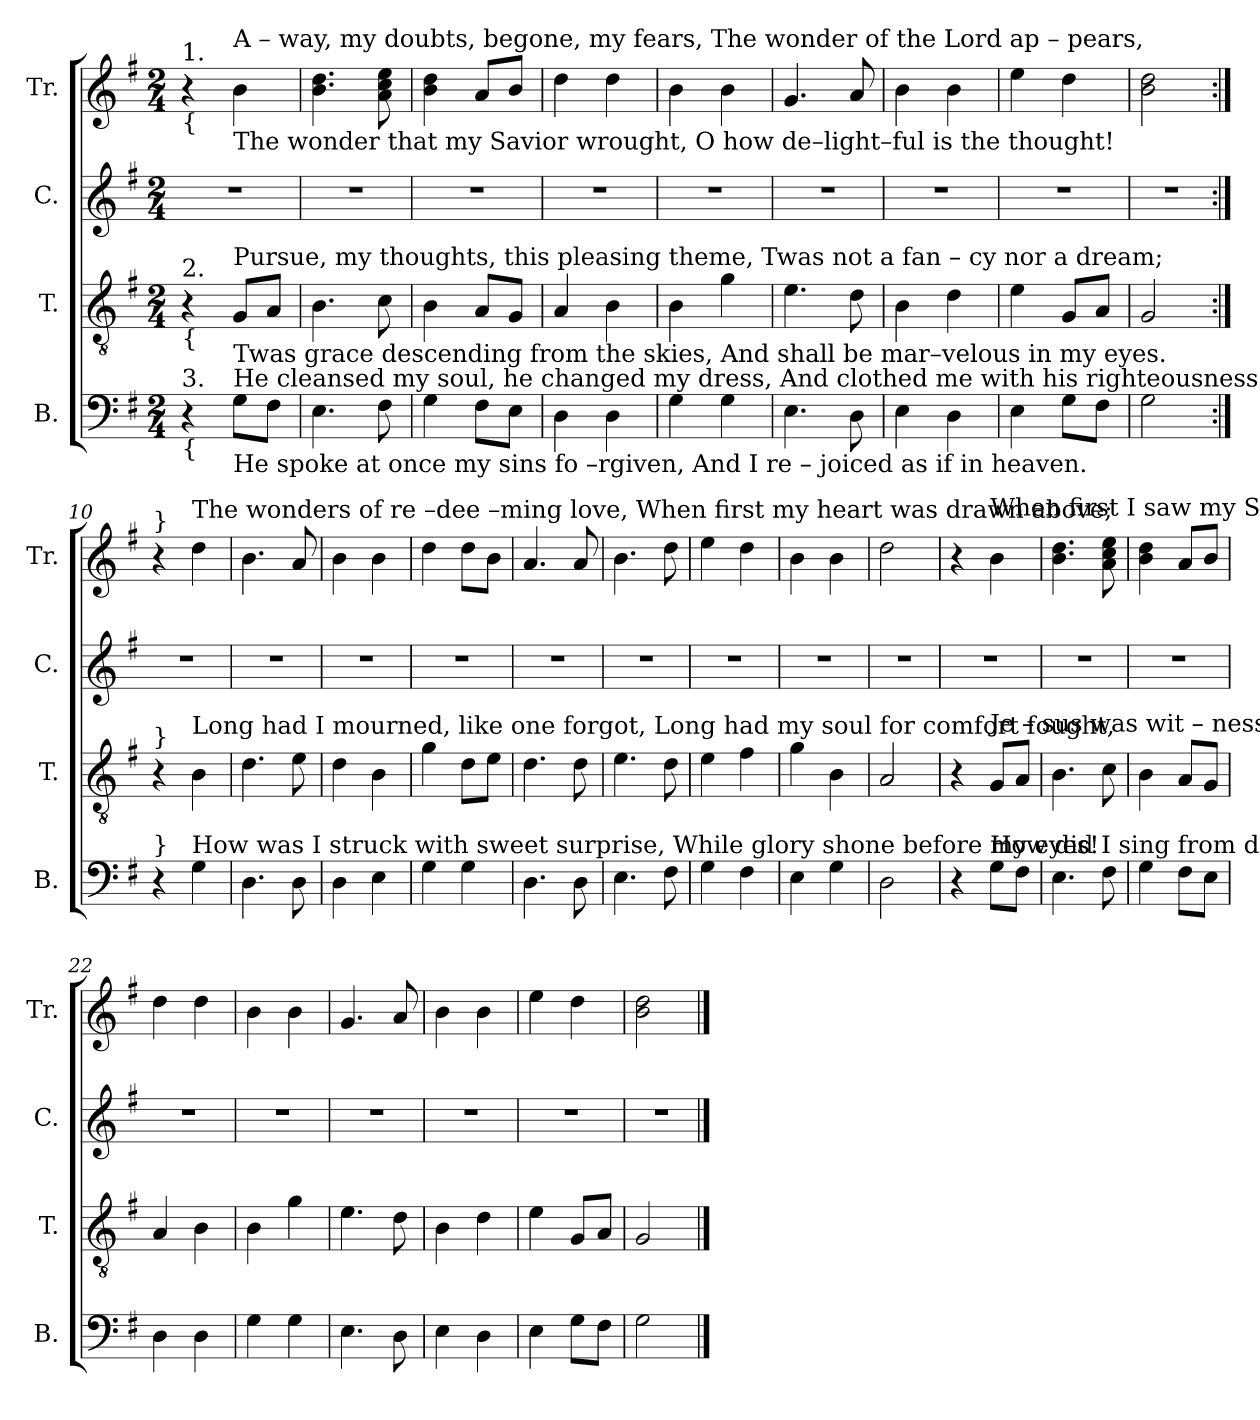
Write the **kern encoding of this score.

**kern	**kern	**kern	**kern
*part4	*part3	*part2	*part1
*staff4	*staff3	*staff2	*staff1
*I"B.	*I"T.	*I"C.	*I"Tr.
*I'B.	*I'T.	*I'C.	*I'Tr.
*clefF4	*clefGv2	*clefG2	*clefG2
*k[f#]	*k[f#]	*k[f#]	*k[f#]
*M2/4	*M2/4	*M2/4	*M2/4
*MM100	*MM100	*MM100	*MM100
=1	=1	=1	=1
!	!	!	!LO:TX:a:t=1.
!	!	!	!LO:TX:b:t={
!	!LO:TX:a:t=2.	!	!
!	!LO:TX:b:t={	!	!
!LO:TX:a:t=3.	!	!	!
!LO:TX:b:t={	!	!	!
4r	4r	2r	4r
!	!	!	!LO:TX:a:t=A  –  way,  my doubts, begone, my fears,  The  wonder    of   the  Lord  ap – pears,
!	!	!	!LO:TX:b:t=The   wonder  that  my  Savior wrought,  O     how  de–light–ful   is   the  thought!
!	!LO:TX:a:t=Pursue,  my thoughts, this pleasing theme, Twas not a   fan – cy  nor    a    dream;	!	!
!	!LO:TX:b:t=Twas    grace  descending  from  the skies,  And shall be mar–velous in  my  eyes.	!	!
!LO:TX:a:t=He cleansed my soul, he changed my dress, And clothed me with his righteousness&colon;	!	!	!
!LO:TX:b:t=He         spoke  at  once my    sins fo –rgiven, And  I  re – joiced  as  if   in    heaven.	!	!	!
8G!\L	8G!/L	.	4b!\
8F#!\J	8A!/J	.	.
=2	=2	=2	=2
4.E!\	4.B!\	2r	4.b!\ 4.dd!\
8F#!\	8c!\	.	8a!\ 8cc!\ 8ee!\
=3	=3	=3	=3
4G!\	4B!\	2r	4b!\ 4dd!\
8F#!\L	8A!/L	.	8a!/L
8E!\J	8G!/J	.	8b!/J
=4	=4	=4	=4
4D!\	4A!/	2r	4dd!\
4D!\	4B!\	.	4dd!\
=5	=5	=5	=5
4G!\	4B!\	2r	4b!\
4G!\	4g!\	.	4b!\
=6	=6	=6	=6
4.E!\	4.e!\	2r	4.g!/
8D!\	8d!\	.	8a!/
=7	=7	=7	=7
4E!\	4B!\	2r	4b!\
4D!\	4d!\	.	4b!\
=8	=8	=8	=8
4E!\	4e!\	2r	4ee!\
8G!\L	8G!/L	.	4dd!\
8F#!\J	8A!/J	.	.
=9	=9	=9	=9
2G!\	2G!/	2r	2b!\ 2dd!\
=10:|!	=10:|!	=10:|!	=10:|!
!	!	!	!LO:TX:a:t=}
!	!LO:TX:a:t=}	!	!
!LO:TX:a:t=}	!	!	!
4r	4r	2r	4r
!	!	!	!LO:TX:a:t=The wonders  of re –dee –ming  love,  When first my heart was drawn above;
!	!LO:TX:a:t=Long  had I mourned, like one forgot,  Long had my soul for comfort fought,	!	!
!LO:TX:a:t=How  was  I  struck with sweet surprise,  While glory shone before my eyes!	!	!	!
4G!\	4B!\	.	4dd!\
=11	=11	=11	=11
4.D!\	4.d!\	2r	4.b!\
8D!\	8e!\	.	8a!/
=12	=12	=12	=12
4D!\	4d!\	2r	4b!\
4E!\	4B!\	.	4b!\
=13	=13	=13	=13
4G!\	4g!\	2r	4dd!\
4G!\	8d!\L	.	8dd!\L
.	8e!\J	.	8b!\J
=14	=14	=14	=14
4.D!\	4.d!\	2r	4.a!/
8D!\	8d!\	.	8a!/
=15	=15	=15	=15
4.E!\	4.e!\	2r	4.b!\
8F#!\	8d!\	.	8dd!\
=16	=16	=16	=16
4G!\	4e!\	2r	4ee!\
4F#!\	4f#!\	.	4dd!\
=17	=17	=17	=17
4E!\	4g!\	2r	4b!\
4G!\	4B!\	.	4b!\
=18	=18	=18	=18
2D!\	2A!/	2r	2dd!\
=19	=19	=19	=19
4r	4r	2r	4r
!	!	!	!LO:TX:a:t=When   first    I    saw    my    Savior's  face,  And triumphed in  his  pardoning   grace.
!	!LO:TX:a:t=Je   –   sus     was  wit  –  ness  to my tears,  And  Je  – sus   sweetly  calmed  my fears.	!	!
!LO:TX:a:t=How    did     I    sing   from   day  to   day,  And  wished  to  sing  my  soul  a  –  way!	!	!	!
8G!\L	8G!/L	.	4b!\
8F#!\J	8A!/J	.	.
=20	=20	=20	=20
4.E!\	4.B!\	2r	4.b!\ 4.dd!\
8F#!\	8c!\	.	8a!\ 8cc!\ 8ee!\
=21	=21	=21	=21
4G!\	4B!\	2r	4b!\ 4dd!\
8F#!\L	8A!/L	.	8a!/L
8E!\J	8G!/J	.	8b!/J
=22	=22	=22	=22
4D!\	4A!/	2r	4dd!\
4D!\	4B!\	.	4dd!\
=23	=23	=23	=23
4G!\	4B!\	2r	4b!\
4G!\	4g!\	.	4b!\
=24	=24	=24	=24
4.E!\	4.e!\	2r	4.g!/
8D!\	8d!\	.	8a!/
=25	=25	=25	=25
4E!\	4B!\	2r	4b!\
4D!\	4d!\	.	4b!\
=26	=26	=26	=26
4E!\	4e!\	2r	4ee!\
8G!\L	8G!/L	.	4dd!\
8F#!\J	8A!/J	.	.
=27	=27	=27	=27
2G!\	2G!/	2r	2b!\ 2dd!\
==	==	==	==
*-	*-	*-	*-
